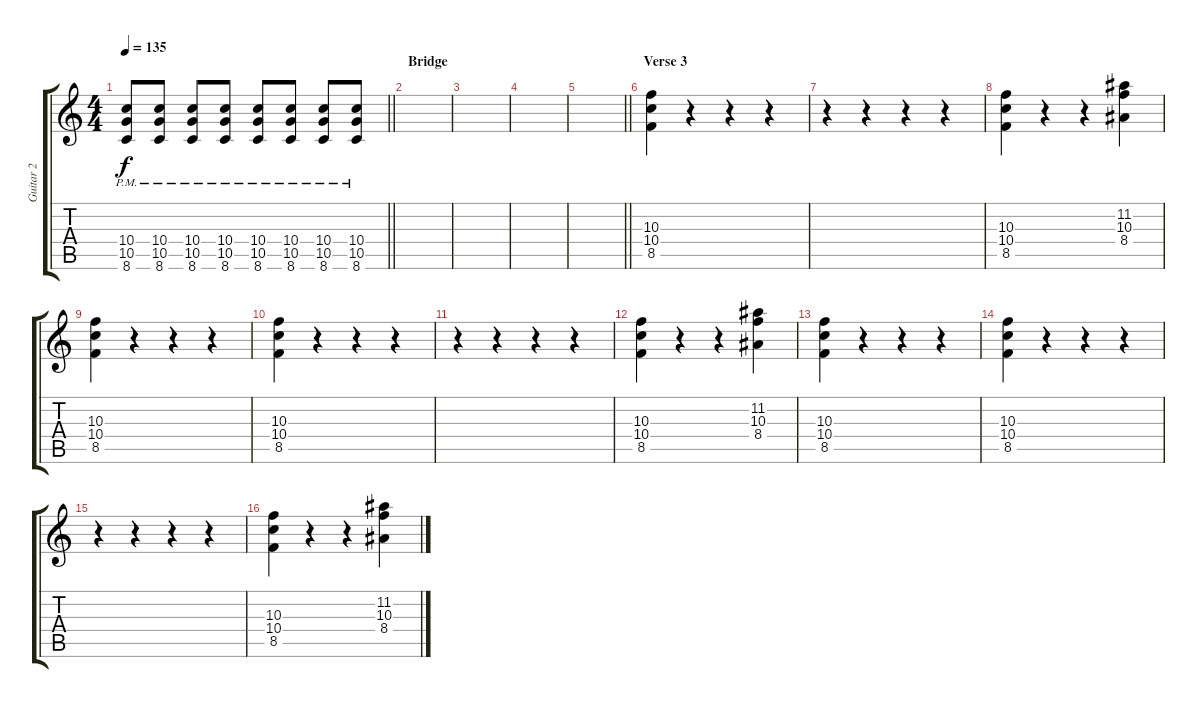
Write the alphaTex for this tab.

\track ("Guitar 2" "Guitar 2") {instrument distortionguitar}
\staff {score tabs}
\tuning (E4 B3 G3 D3 A2 E2) {hide}
\ts (4 4)
\tempo 135
\clef g2
\barLineRight lightlight
\ks c
(10.4{pm} 10.5{pm} 8.6).8{dy f} (10.4{pm} 10.5{pm} 8.6).8 (10.4{pm} 10.5{pm} 8.6).8 (10.4{pm} 10.5{pm} 8.6).8 (10.4{pm} 10.5{pm} 8.6).8 (10.4{pm} 10.5{pm} 8.6).8 (10.4{pm} 10.5{pm} 8.6).8 (10.4{pm} 10.5{pm} 8.6).8 |
\section ("" "Bridge")
|
|
|
\barLineRight lightlight
|
\section ("" "Verse 3")
(10.3 10.4 8.5).4 r.4 r.4 r.4 |
r.4 r.4 r.4 r.4 |
(10.3 10.4 8.5).4 r.4 r.4 (11.2 10.3 8.4).4 |
(10.3 10.4 8.5).4 r.4 r.4 r.4 |
(10.3 10.4 8.5).4 r.4 r.4 r.4 |
r.4 r.4 r.4 r.4 |
(10.3 10.4 8.5).4 r.4 r.4 (11.2 10.3 8.4).4 |
(10.3 10.4 8.5).4 r.4 r.4 r.4 |
(10.3 10.4 8.5).4 r.4 r.4 r.4 |
r.4 r.4 r.4 r.4 |
(10.3 10.4 8.5).4 r.4 r.4 (11.2 10.3 8.4).4
